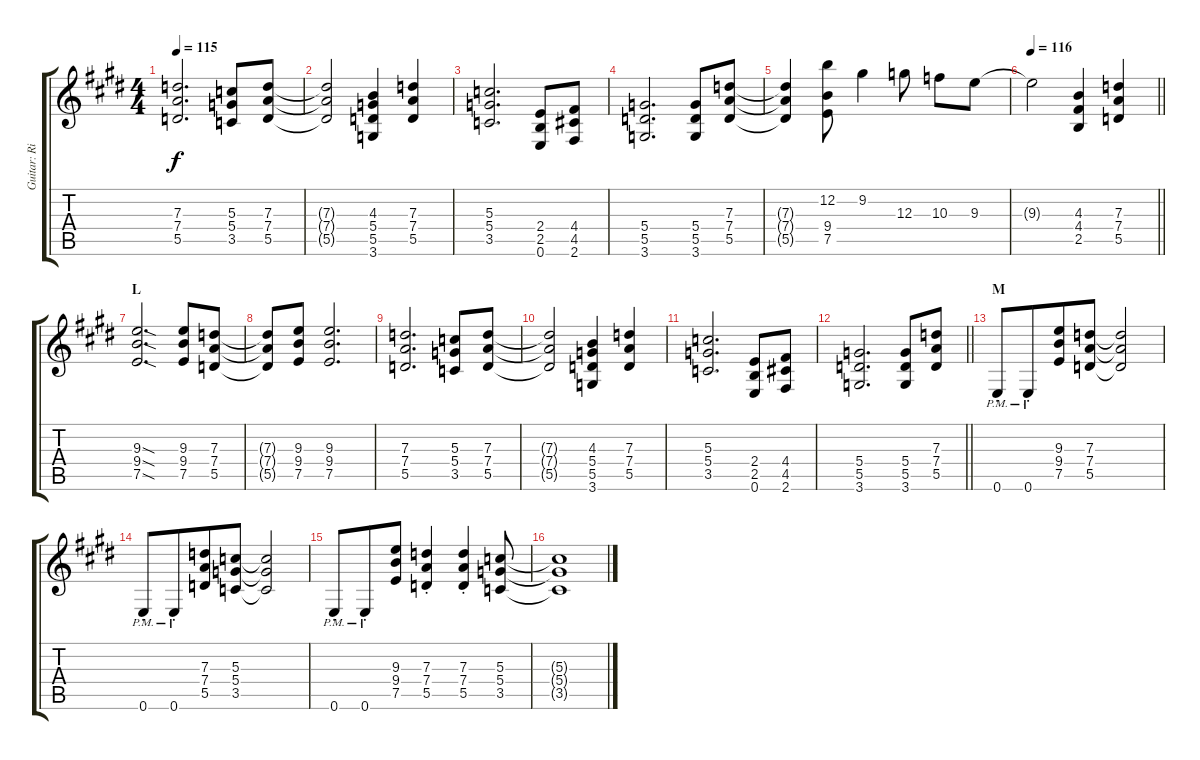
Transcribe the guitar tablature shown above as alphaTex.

\track ("Guitar: Rik" "Guitar: Ri") {instrument overdrivenguitar}
\staff {score tabs}
\tuning (E4 B3 G3 D3 A2 E2) {hide}
\ts (4 4)
\tempo 115
\clef g2
\ks e
(7.3 7.4 5.5).2{d dy f} (5.3 5.4 3.5).8 (7.3 7.4 5.5).8 |
(7.3{t} 7.4{t} 5.5{t}).2 (4.3 5.4 5.5 3.6).4 (7.3 7.4 5.5).4 |
(5.3 5.4 3.5).2{d} (2.4 2.5 0.6).8 (4.4 4.5 2.6).8 |
(5.4 5.5 3.6).2{d} (5.4 5.5 3.6).8 (7.3 7.4 5.5).8 |
(7.3{t} 7.4{t} 5.5{t}).4 (12.2 9.4 7.5).8 9.2.4 12.3.8 10.3.8 9.3.8 |
\tempo 116
\barLineRight lightlight
9.3{t}.2 (4.3 4.4 2.5).4 (7.3 7.4 5.5).4 |
\section ("" "L")
(9.3{sod} 9.4{sod} 7.5{sod}).2{d} (9.3 9.4 7.5).8 (7.3 7.4 5.5).8 |
(7.3{t} 7.4{t} 5.5{t}).8 (9.3 9.4 7.5).8 (9.3 9.4 7.5).2{d} |
(7.3 7.4 5.5).2{d} (5.3 5.4 3.5).8 (7.3 7.4 5.5).8 |
(7.3{t} 7.4{t} 5.5{t}).2 (4.3 5.4 5.5 3.6).4 (7.3 7.4 5.5).4 |
(5.3 5.4 3.5).2{d} (2.4 2.5 0.6).8 (4.4 4.5 2.6).8 |
\barLineRight lightlight
(5.4 5.5 3.6).2{d} (5.4 5.5 3.6).8 (7.3 7.4 5.5).8 |
\section ("" "M")
0.6{pm st}.8 0.6{pm st}.8{beam merge} (9.3 9.4 7.5).8 (7.3 7.4 5.5).8 (7.3{t} 7.4{t} 5.5{t}).2 |
0.6{pm st}.8 0.6{pm st}.8{beam merge} (7.3 7.4 5.5).8 (5.3 5.4 3.5).8 (5.3{t} 5.4{t} 3.5{t}).2 |
0.6{pm st}.8 0.6{pm st}.8{beam merge} (9.3 9.4 7.5).8 (7.3{st} 7.4{st} 5.5{st}).4 (7.3{st} 7.4{st} 5.5{st}).4 (5.3 5.4 3.5).8 |
(5.3{t} 5.4{t} 3.5{t}).1
